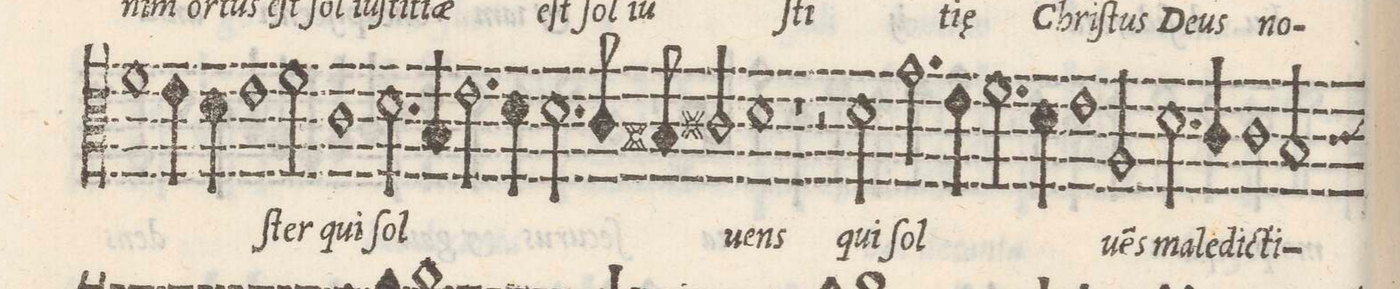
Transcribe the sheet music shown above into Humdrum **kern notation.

**kern	**text
*I"Tenor	*
*clefC3	*
*k[]	*
*met(C|)	*
*M2/1	*
1f\	.
=42-	=42-
4e\	.
4d\	.
1e	.
=43-	=43-
2f\	-ſter
1c	qui
2.d\	ſol-
=44-	=44-
4B/	.
2.e\	.
4d\	.
2.d\	.
=45-	=45-
8c/	.
8Bn/	.
2c#X\	.
1d	-uens
=46-	=46-
1r	.
2r	.
2d\	qui
=47-	=47-
2.g\	ſol-
4e\	.
2.f\	.
4d\	.
=48-	=48-
1e	.
2A/	-ue(n)s
2.d\	ma-
=49-	=49-
4cny/	-le-
1c	-di-
2B/	-cti-
*-	*-
